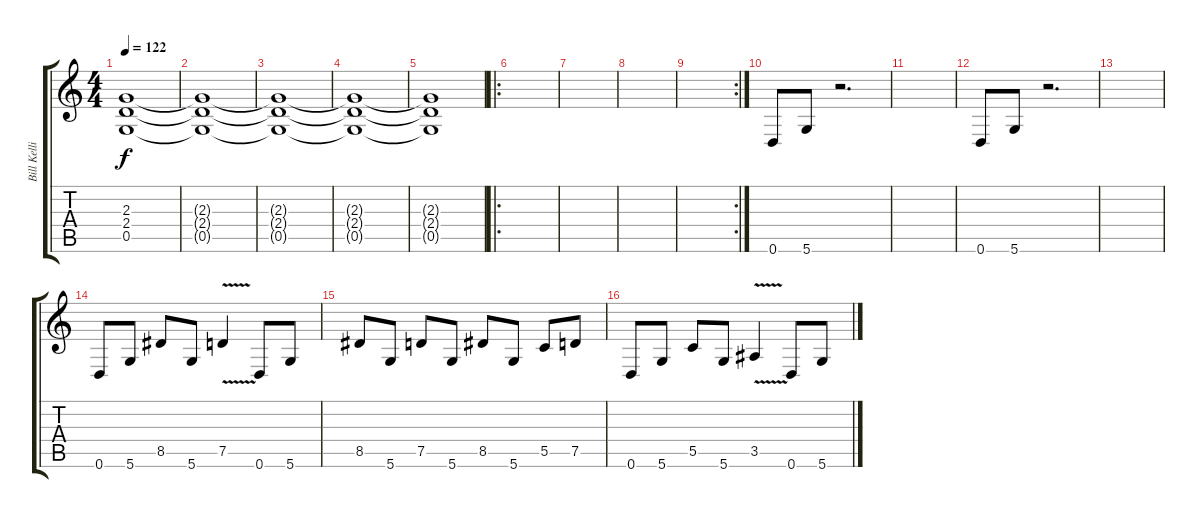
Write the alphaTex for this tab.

\track ("Bill Kelliher" "Bill Kelli") {instrument overdrivenguitar}
\staff {score tabs}
\tuning (D4 A3 F3 C3 G2 D2) {hide}
\ts (4 4)
\tempo 122
\clef g2
\ks c
(2.3{t} 2.4{t} 0.5{t}).1{dy f} |
(2.3{t} 2.4{t} 0.5{t}).1 |
(2.3{t} 2.4{t} 0.5{t}).1 |
(2.3{t} 2.4{t} 0.5{t}).1 |
(2.3{t} 2.4{t} 0.5{t}).1 |
\ro
|
|
|
\rc 2
|
0.6.8 5.6.8 r.2{d} |
|
0.6.8 5.6.8 r.2{d} |
|
0.6.8 5.6.8 8.5.8 5.6.8 7.5{v}.4 0.6.8 5.6.8 |
8.5.8 5.6.8 7.5.8 5.6.8 8.5.8 5.6.8 5.5.8 7.5.8 |
0.6.8 5.6.8 5.5.8 5.6.8 3.5{v}.4 0.6.8 5.6.8
